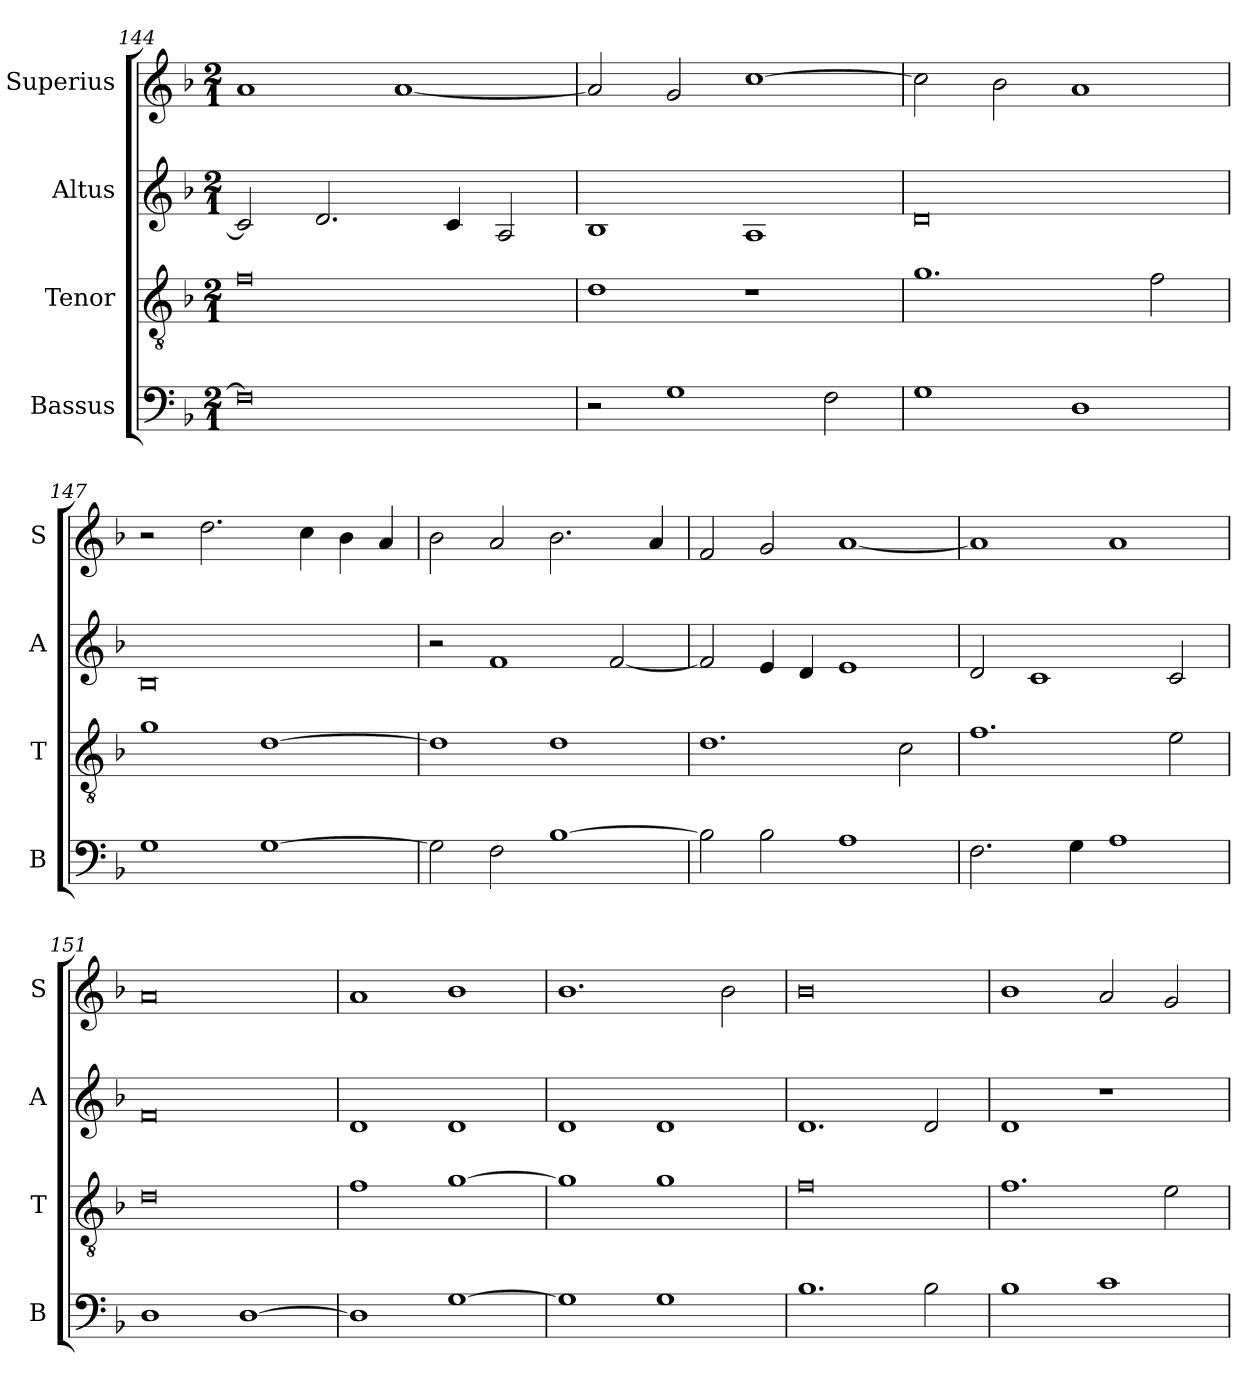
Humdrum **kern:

**kern	**kern	**kern	**kern
*part4	*part3	*part2	*part1
*staff4	*staff3	*staff2	*staff1
*I"Bassus	*I"Tenor	*I"Altus	*I"Superius
*I'B	*I'T	*I'A	*I'S
*clefF4	*clefGv2	*clefG2	*clefG2
*k[b-]	*k[b-]	*k[b-]	*k[b-]
*F:	*F:	*F:	*F:
*M2/1	*M2/1	*M2/1	*M2/1
=144	=144	=144	=144
0F]	0f	2c]	1a
.	.	2.d	.
.	.	.	[1a
.	.	4c	.
.	.	2A	.
=145	=145	=145	=145
2r	1d	1B-	2a]
1G	.	.	2g
.	1r	1A	[1cc
2F	.	.	.
=146	=146	=146	=146
1G	1.g	0d	2cc]
.	.	.	2b-
1D	.	.	1a
.	2f	.	.
=147	=147	=147	=147
1G	1g	0B-	2r
.	.	.	2.dd
[1G	[1d	.	.
.	.	.	4cc
.	.	.	4b-
.	.	.	4a
=148	=148	=148	=148
2G]	1d]	2r	2b-
2F	.	1f	2a
[1B-	1d	.	2.b-
.	.	[2f	.
.	.	.	4a
=149	=149	=149	=149
2B-]	1.d	2f]	2f
2B-	.	4e	2g
.	.	4d	.
1A	.	1e	[1a
.	2c	.	.
=150	=150	=150	=150
2.F	1.f	2d	1a]
.	.	1c	.
4G	.	.	.
1A	.	.	1a
.	2e	2c	.
=151	=151	=151	=151
1D	0d	0f	0a
[1D	.	.	.
=152	=152	=152	=152
1D]	1f	1d	1a
[1G	[1g	1d	1b-
=153	=153	=153	=153
1G]	1g]	1d	1.b-
1G	1g	1d	.
.	.	.	2b-
=154	=154	=154	=154
1.B-	0f	1.d	0b-
2B-	.	2d	.
=155	=155	=155	=155
1B-	1.f	1d	1b-
1c	.	1r	2a
.	2e	.	2g
=	=	=	=
*-	*-	*-	*-
